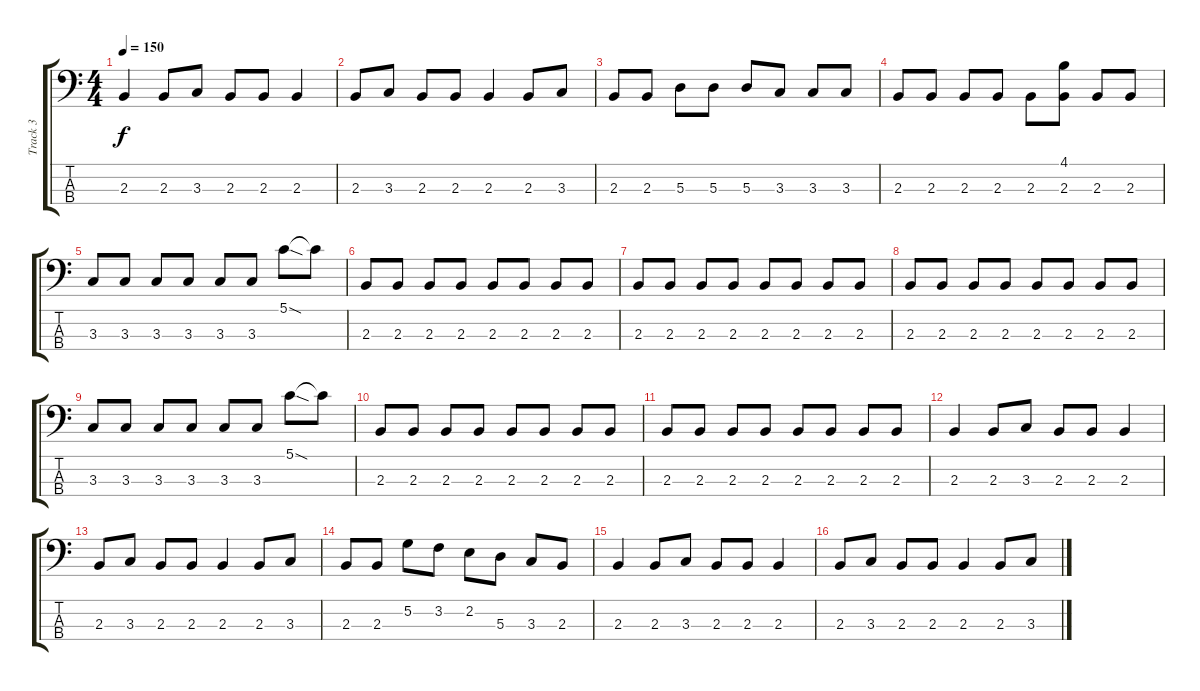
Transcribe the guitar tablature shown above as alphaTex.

\track ("Track 3" "Track 3") {instrument electricbassfinger}
\staff {score tabs}
\tuning (G2 D2 A1 E1) {hide}
\ts (4 4)
\tempo 150
\clef f4
\ks c
2.3.4{dy f} 2.3.8 3.3.8 2.3.8 2.3.8 2.3.4 |
2.3.8 3.3.8 2.3.8 2.3.8 2.3.4 2.3.8 3.3.8 |
2.3.8 2.3.8 5.3.8 5.3.8 5.3.8 3.3.8 3.3.8 3.3.8 |
2.3.8 2.3.8 2.3.8 2.3.8 2.3.8 (4.1 2.3).8 2.3.8 2.3.8 |
3.3.8 3.3.8 3.3.8 3.3.8 3.3.8 3.3.8 5.1{sod}.8 5.1{t}.8 |
2.3.8 2.3.8 2.3.8 2.3.8 2.3.8 2.3.8 2.3.8 2.3.8 |
2.3.8 2.3.8 2.3.8 2.3.8 2.3.8 2.3.8 2.3.8 2.3.8 |
2.3.8 2.3.8 2.3.8 2.3.8 2.3.8 2.3.8 2.3.8 2.3.8 |
3.3.8 3.3.8 3.3.8 3.3.8 3.3.8 3.3.8 5.1{sod}.8 5.1{t}.8 |
2.3.8 2.3.8 2.3.8 2.3.8 2.3.8 2.3.8 2.3.8 2.3.8 |
2.3.8 2.3.8 2.3.8 2.3.8 2.3.8 2.3.8 2.3.8 2.3.8 |
2.3.4 2.3.8 3.3.8 2.3.8 2.3.8 2.3.4 |
2.3.8 3.3.8 2.3.8 2.3.8 2.3.4 2.3.8 3.3.8 |
2.3.8 2.3.8 5.2.8 3.2.8 2.2.8 5.3.8 3.3.8 2.3.8 |
2.3.4 2.3.8 3.3.8 2.3.8 2.3.8 2.3.4 |
2.3.8 3.3.8 2.3.8 2.3.8 2.3.4 2.3.8 3.3.8
